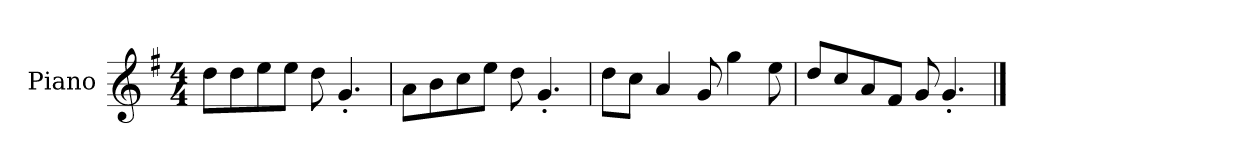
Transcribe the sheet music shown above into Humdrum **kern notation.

**kern
*part1
*staff1
*I"Piano
*I'P-no
*clefG2
*k[f#]
*M4/4
*MM90
=1
8dd\L
8dd\
8ee\
8ee\J
8dd\
4.g'/
=2
8a\L
8b\
8cc\
8ee\J
8dd\
4.g'/
=3
8dd\L
8cc\J
4a/
8g/
4gg\
8ee\
=4
8dd/L
8cc/
8a/
8f#/J
8g/
4.g'/
==
*-
